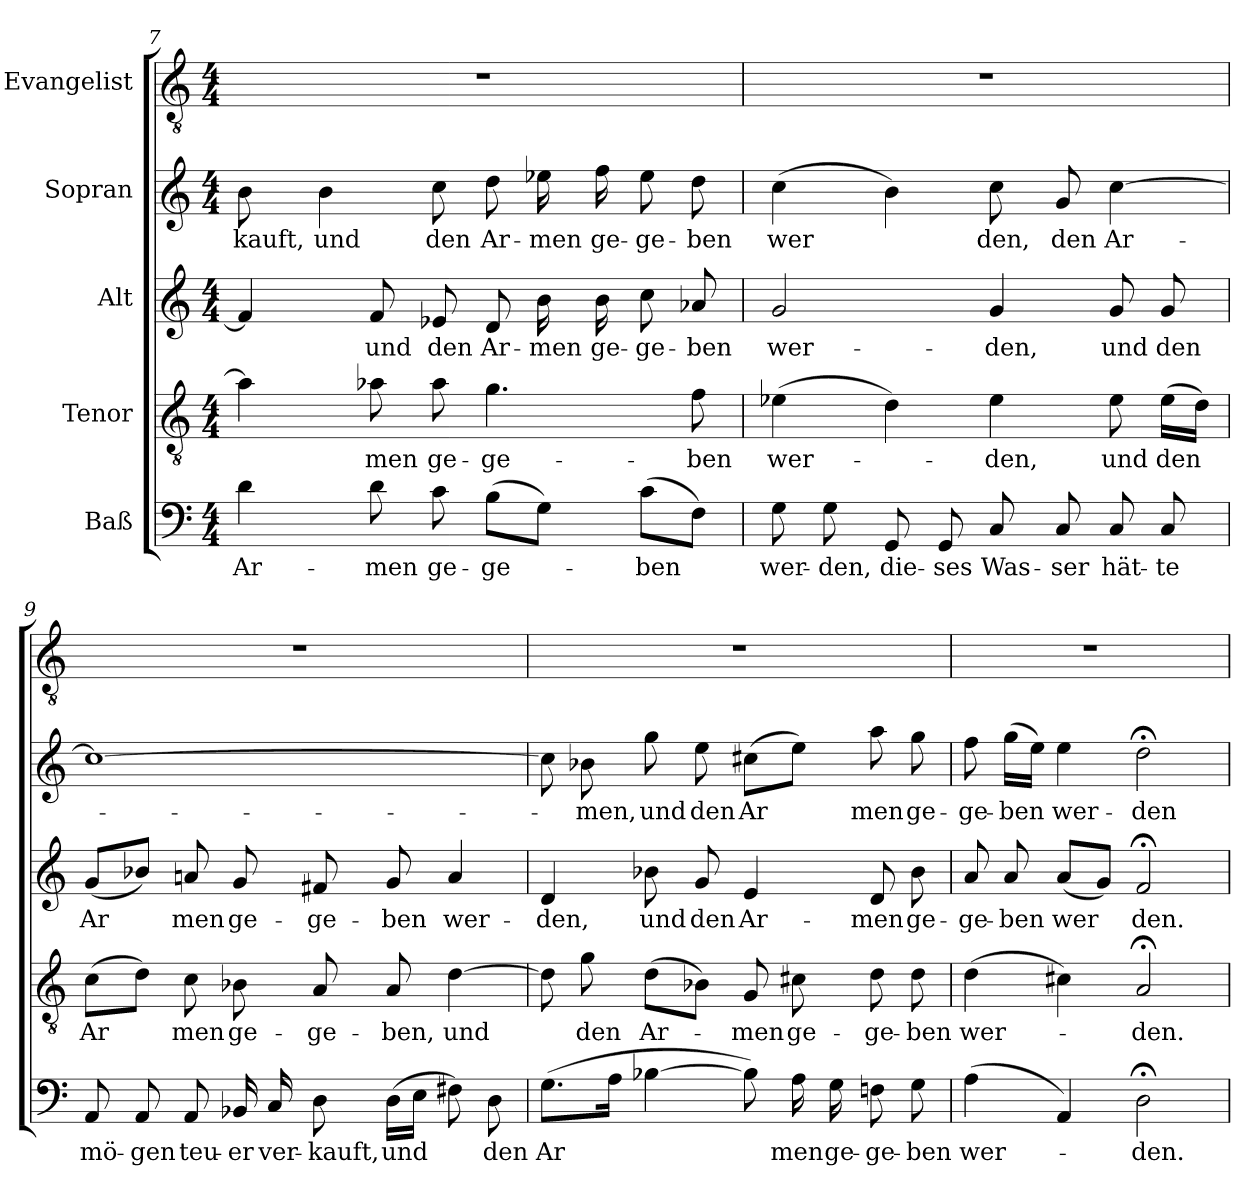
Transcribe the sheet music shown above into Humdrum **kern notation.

**kern	**text	**kern	**text	**kern	**text	**kern	**text	**kern
*part5	*part5	*part4	*part4	*part3	*part3	*part2	*part2	*part1
*staff5	*staff5	*staff4	*staff4	*staff3	*staff3	*staff2	*staff2	*staff1
*I"Baß	*	*I"Tenor	*	*I"Alt	*	*I"Sopran	*	*I"Evangelist
*clefF4	*	*clefGv2	*	*clefG2	*	*clefG2	*	*clefGv2
*k[]	*	*k[]	*	*k[]	*	*k[]	*	*k[]
*C:	*	*C:	*	*C:	*	*C:	*	*C:
*M4/4	*	*M4/4	*	*M4/4	*	*M4/4	*	*M4/4
=7	=7	=7	=7	=7	=7	=7	=7	=7
!	!LO:LY:b	!	!	!	!	!	!LO:LY:b	!
4d\	Ar-	4a-\]	.	4f/]	.	8b\	-kauft,	1r
!	!	!	!	!	!	!	!LO:LY:b	!
.	.	.	.	.	.	4b\	und	.
!	!LO:LY:b	!	!LO:LY:b	!	!LO:LY:b	!	!	!
8d\	-men	8a-\	-men	8f/	und	.	.	.
!	!LO:LY:b	!	!LO:LY:b	!	!LO:LY:b	!	!LO:LY:b	!
8c\	ge-	8a-\	ge-	8e-X/	den	8cc\	den	.
!	!LO:LY:b	!	!LO:LY:b	!	!LO:LY:b	!	!LO:LY:b	!
(>8B\L	-ge-	4.g\	-ge-	8d/	Ar-	8dd\	Ar-	.
!	!	!	!	!	!LO:LY:b	!	!LO:LY:b	!
8G\J)	.	.	.	16b\	-men	16ee-X\	-men	.
!	!	!	!	!	!LO:LY:b	!	!LO:LY:b	!
.	.	.	.	16b\	ge-	16ff\	ge-	.
!	!LO:LY:b	!	!	!	!LO:LY:b	!	!LO:LY:b	!
(>8c\L	-ben	.	.	8cc\	-ge-	8ee-\	-ge-	.
!	!	!	!LO:LY:b	!	!LO:LY:b	!	!LO:LY:b	!
8F\J)	.	8f\	-ben	8a-X/	-ben	8dd\	-ben	.
=8	=8	=8	=8	=8	=8	=8	=8	=8
!	!LO:LY:b	!	!LO:LY:b	!	!LO:LY:b	!	!LO:LY:b	!
8G\	wer-	(>4e-X\	wer-	2g/	wer-	(>4cc\	wer	1r
!	!LO:LY:b	!	!	!	!	!	!	!
8G\	-den,	.	.	.	.	.	.	.
!	!LO:LY:b	!	!	!	!	!	!	!
8GG/	die-	4d\)	.	.	.	4b\)	.	.
!	!LO:LY:b	!	!	!	!	!	!	!
8GG/	-ses	.	.	.	.	.	.	.
!	!LO:LY:b	!	!LO:LY:b	!	!LO:LY:b	!	!LO:LY:b	!
8C/	Was-	4e-\	-den,	4g/	-den,	8cc\	den,	.
!	!LO:LY:b	!	!	!	!	!	!LO:LY:b	!
8C/	-ser	.	.	.	.	8g/	den	.
!	!LO:LY:b	!	!LO:LY:b	!	!LO:LY:b	!	!LO:LY:b	!
8C/	hät-	8e-\	und	8g/	und	[4cc\	Ar-	.
!	!LO:LY:b	!	!LO:LY:b	!	!LO:LY:b	!	!	!
8C/	-te	(>16e-\LL	den	8g/	den	.	.	.
.	.	16d\JJ)	.	.	.	.	.	.
!!LO:PB:g=z
=9	=9	=9	=9	=9	=9	=9	=9	=9
!	!LO:LY:b	!	!LO:LY:b	!	!LO:LY:b	!	!	!
8AA/	mö-	(>8c\L	Ar	(<8g/L	Ar	1cc_	.	1r
!	!LO:LY:b	!	!	!	!	!	!	!
8AA/	-gen	8d\J)	.	8b-X/J)	.	.	.	.
!	!LO:LY:b	!	!LO:LY:b	!	!LO:LY:b	!	!	!
8AA/	teu-	8c\	men	8an/	men	.	.	.
!	!LO:LY:b	!	!LO:LY:b	!	!LO:LY:b	!	!	!
16BB-X/	-er	8B-X\	ge-	8g/	ge-	.	.	.
!	!LO:LY:b	!	!	!	!	!	!	!
16C/	ver-	.	.	.	.	.	.	.
!	!LO:LY:b	!	!LO:LY:b	!	!LO:LY:b	!	!	!
8D\	-kauft,	8A/	-ge-	8f#X/	-ge-	.	.	.
!	!LO:LY:b	!	!LO:LY:b	!	!LO:LY:b	!	!	!
(>16D\LL	und	8A/	-ben,	8g/	-ben	.	.	.
16E\JJ	.	.	.	.	.	.	.	.
!	!	!	!LO:LY:b	!	!LO:LY:b	!	!	!
8F#X\)	.	[4d\	und	4a/	wer-	.	.	.
!	!LO:LY:b	!	!	!	!	!	!	!
8D\	den	.	.	.	.	.	.	.
=10	=10	=10	=10	=10	=10	=10	=10	=10
!	!LO:LY:b	!	!	!	!LO:LY:b	!	!	!
(>8.G\L	Ar	8d\]	.	4d/	-den,	8cc\]	.	1r
!	!	!	!LO:LY:b	!	!	!	!LO:LY:b	!
.	.	8g\	den	.	.	8b-X\	-men,	.
16A\Jk	.	.	.	.	.	.	.	.
!	!	!	!LO:LY:b	!	!LO:LY:b	!	!LO:LY:b	!
[4B-X\	.	(>8d\L	Ar-	8b-X\	und	8gg\	und	.
!	!	!	!	!	!LO:LY:b	!	!LO:LY:b	!
.	.	8B-X\J)	.	8g/	den	8ee\	den	.
!	!	!	!LO:LY:b	!	!LO:LY:b	!	!LO:LY:b	!
8B-\])	.	8G/	-men	4e/	Ar-	(>8cc#X\L	Ar	.
!	!LO:LY:b	!	!LO:LY:b	!	!	!	!	!
16A\	men	8c#X\	ge-	.	.	8ee\J)	.	.
!	!LO:LY:b	!	!	!	!	!	!	!
16G\	ge-	.	.	.	.	.	.	.
!	!LO:LY:b	!	!LO:LY:b	!	!LO:LY:b	!	!LO:LY:b	!
8Fn\	-ge-	8d\	-ge-	8d/	-men	8aa\	men	.
!	!LO:LY:b	!	!LO:LY:b	!	!LO:LY:b	!	!LO:LY:b	!
8G\	-ben	8d\	-ben	8b-\	ge-	8gg\	ge-	.
=11	=11	=11	=11	=11	=11	=11	=11	=11
!	!LO:LY:b	!	!LO:LY:b	!	!LO:LY:b	!	!LO:LY:b	!
(>4A\	wer-	(>4d\	wer-	8a/	-ge-	8ff\	-ge-	1r
!	!	!	!	!	!LO:LY:b	!	!LO:LY:b	!
.	.	.	.	8a/	-ben	(>16gg\LL	-ben	.
.	.	.	.	.	.	16ee\JJ)	.	.
!	!	!	!	!	!LO:LY:b	!	!LO:LY:b	!
4AA/)	.	4c#X\)	.	(<8a/L	wer	4ee\	wer-	.
.	.	.	.	8g/J)	.	.	.	.
!	!LO:LY:b	!	!LO:LY:b	!	!LO:LY:b	!	!LO:LY:b	!
2D;<\	-den.	2A;/	-den.	2f;/	den.	2dd;<\	-den	.
=	=	=	=	=	=	=	=	=
*-	*-	*-	*-	*-	*-	*-	*-	*-
